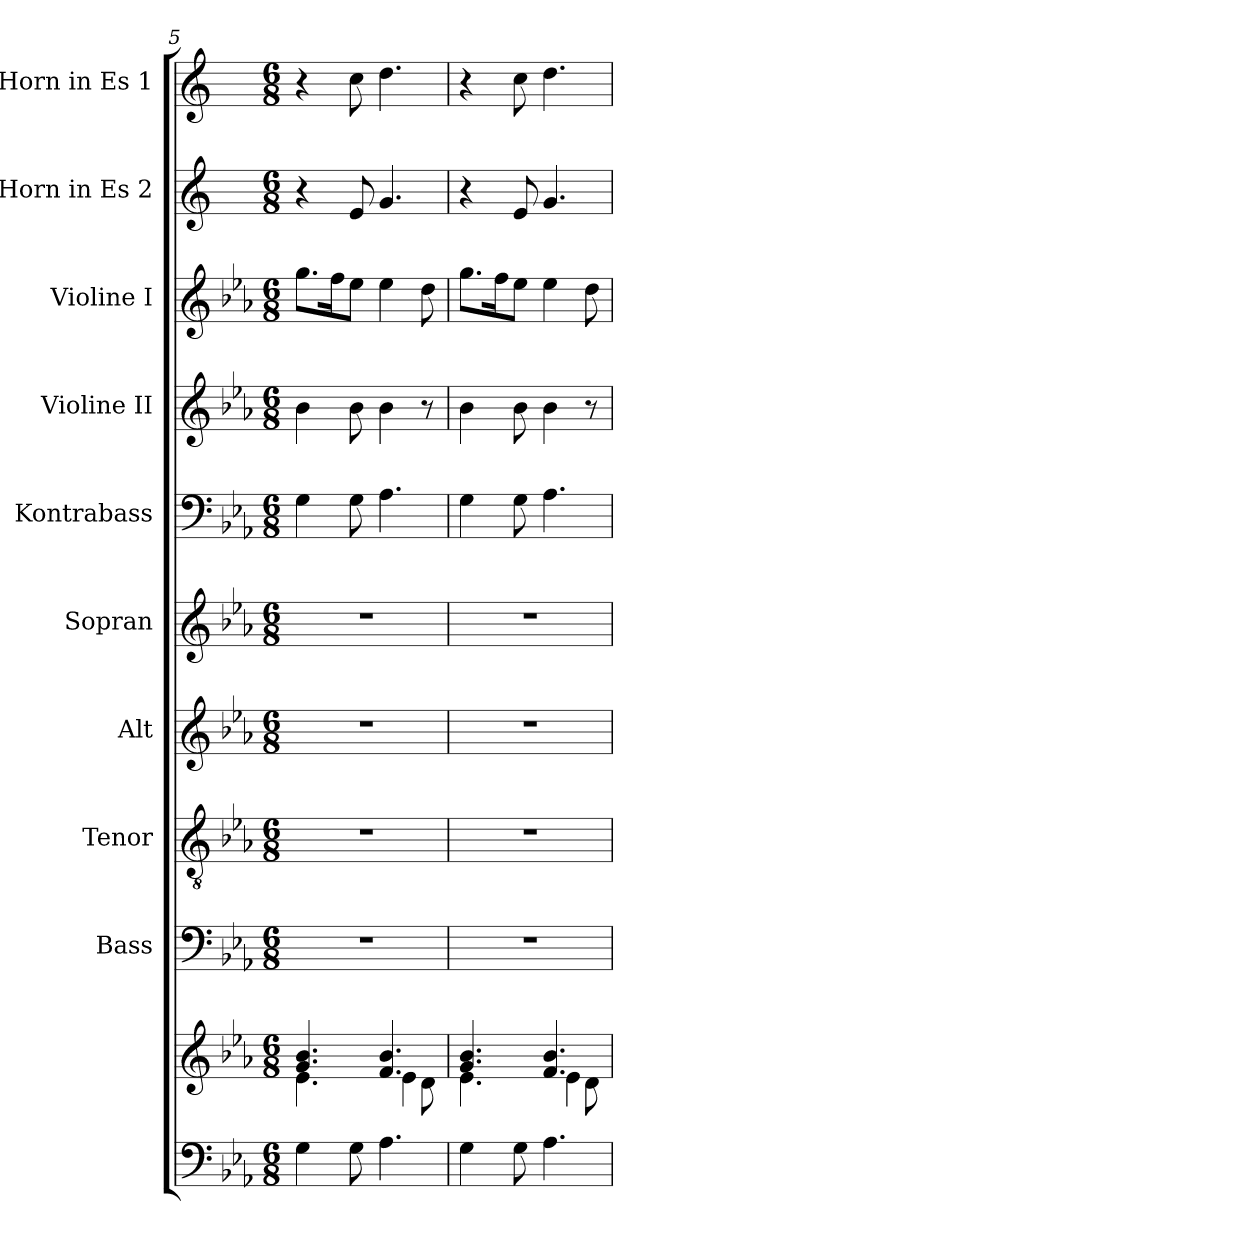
**kern	**kern	**kern	**kern	**kern	**kern	**kern	**kern	**kern	**kern	**kern
*part10	*part10	*part9	*part8	*part7	*part6	*part5	*part4	*part3	*part2	*part1
*staff11	*staff10	*staff9	*staff8	*staff7	*staff6	*staff5	*staff4	*staff3	*staff2	*staff1
*	*	*I"Bass	*I"Tenor	*I"Alt	*I"Sopran	*I"Kontrabass	*I"Violine II	*I"Violine I	*I"Horn in Es 2	*I"Horn in Es 1
*	*	*I'B.	*I'T.	*I'A.	*I'S.	*I'Kb.	*I'Vl. II	*I'Vl. I	*I'Hr. Es 2	*I'Hr. Es 1
*clefF4	*clefG2	*clefF4	*clefGv2	*clefG2	*clefG2	*clefF4	*clefG2	*clefG2	*clefG2	*clefG2
*	*	*	*	*	*	*ITrd7c12	*	*	*ITrd5c9	*ITrd5c9
*k[b-e-a-]	*k[b-e-a-]	*k[b-e-a-]	*k[b-e-a-]	*k[b-e-a-]	*k[b-e-a-]	*k[b-e-a-]	*k[b-e-a-]	*k[b-e-a-]	*k[b-e-a-]	*k[b-e-a-]
*E-:	*E-:	*E-:	*E-:	*E-:	*E-:	*E-:	*E-:	*E-:	*E-:	*E-:
*M6/8	*M6/8	*M6/8	*M6/8	*M6/8	*M6/8	*M6/8	*M6/8	*M6/8	*M6/8	*M6/8
=5	=5	=5	=5	=5	=5	=5	=5	=5	=5	=5
*	*^	*	*	*	*	*	*	*	*	*
4G\	4.g/ 4.b-/	4.e-\	2.r	2.r	2.r	2.r	4GG\	4b-\	8.gg\L	4r	4r
.	.	.	.	.	.	.	.	.	16ff\k	.	.
8G\	.	.	.	.	.	.	8GG\	8b-\	8ee-\J	8G/	8e-\
4.A-\	4.f/ 4.b-/	4e-\	.	.	.	.	4.AA-\	4b-\	4ee-\	4.B-/	4.f\
.	.	8d\	.	.	.	.	.	8r	8dd\	.	.
!!LO:PB:g=z
=6	=6	=6	=6	=6	=6	=6	=6	=6	=6	=6	=6
4G\	4.g/ 4.b-/	4.e-\	2.r	2.r	2.r	2.r	4GG\	4b-\	8.gg\L	4r	4r
.	.	.	.	.	.	.	.	.	16ff\k	.	.
8G\	.	.	.	.	.	.	8GG\	8b-\	8ee-\J	8G/	8e-\
4.A-\	4.f/ 4.b-/	4e-\	.	.	.	.	4.AA-\	4b-\	4ee-\	4.B-/	4.f\
.	.	8d\	.	.	.	.	.	8r	8dd\	.	.
*	*v	*v	*	*	*	*	*	*	*	*	*
=	=	=	=	=	=	=	=	=	=	=
*-	*-	*-	*-	*-	*-	*-	*-	*-	*-	*-
